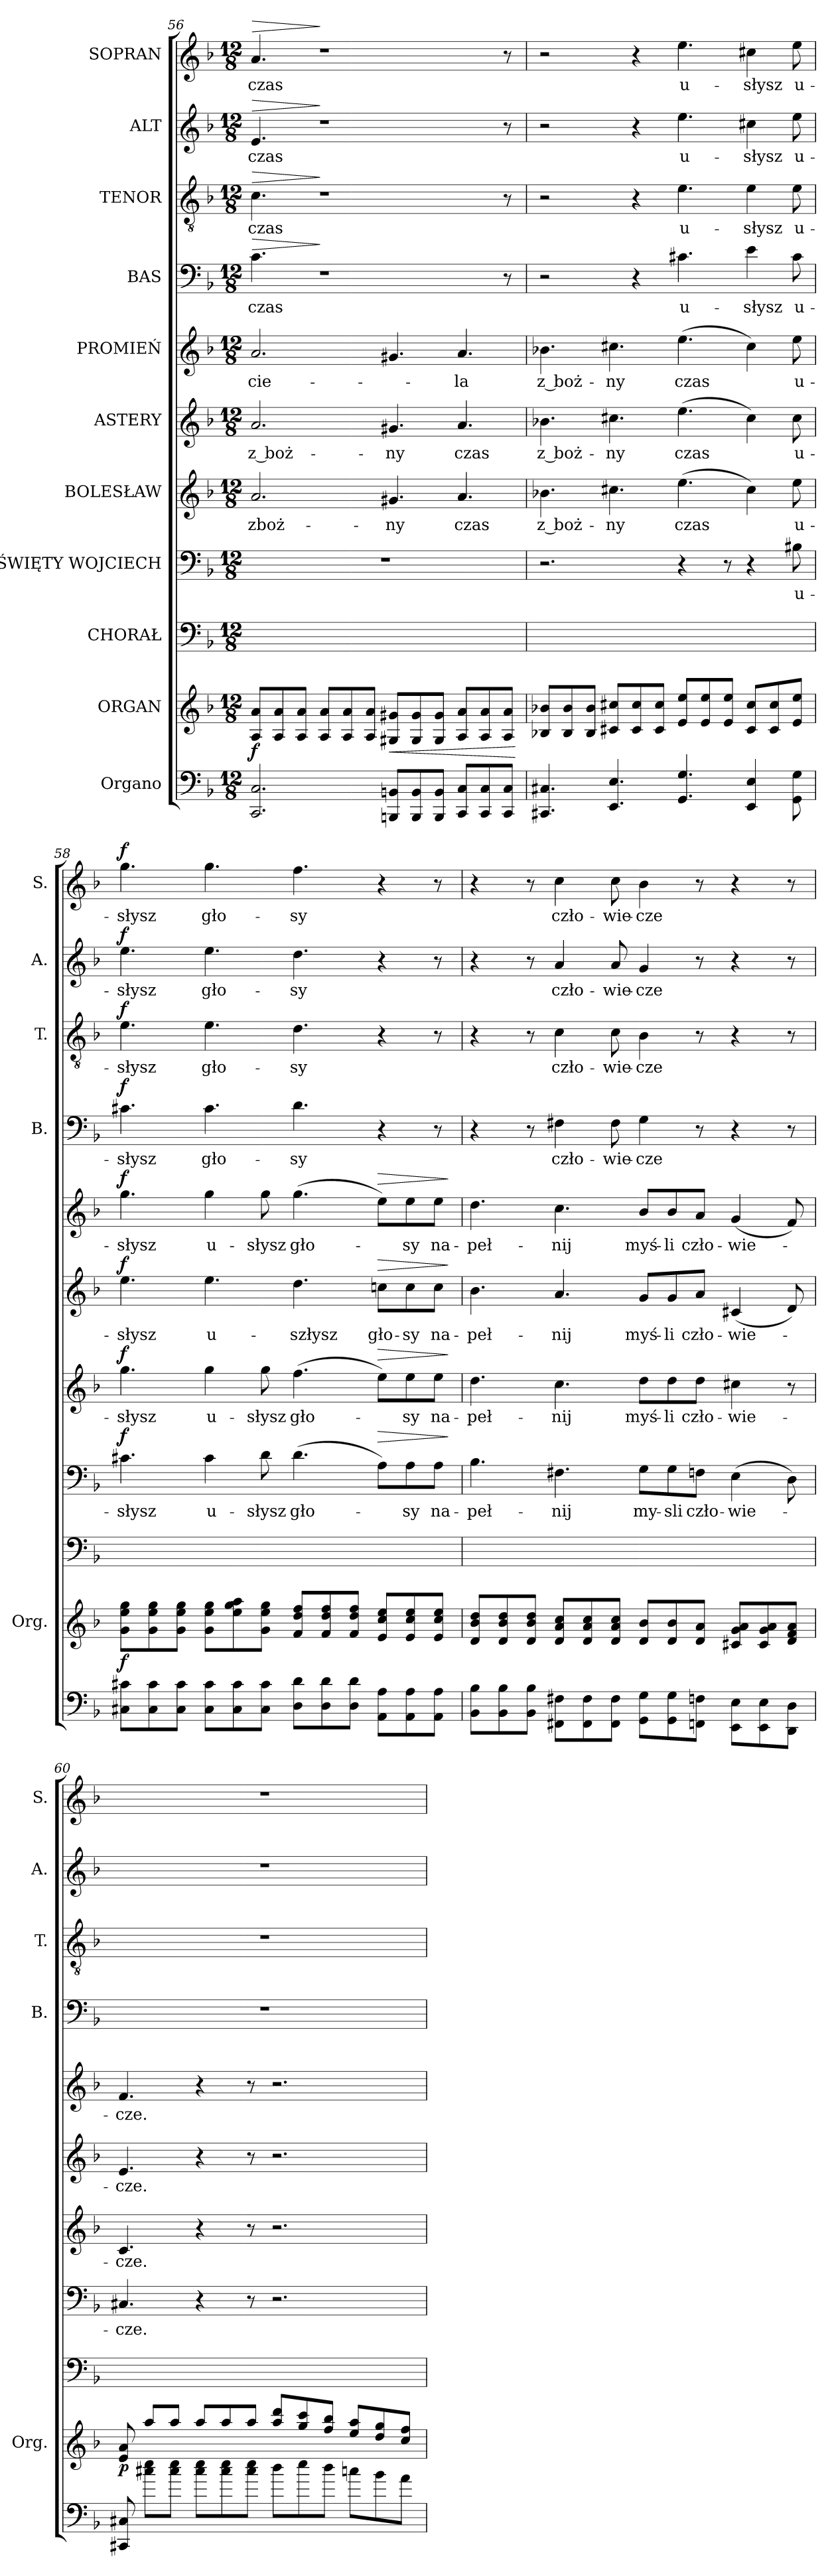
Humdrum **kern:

**kern	**kern	**dynam	**kern	**kern	**text	**dynam	**kern	**text	**dynam	**kern	**text	**dynam	**kern	**text	**dynam	**kern	**text	**dynam	**kern	**text	**dynam	**kern	**text	**dynam	**kern	**text	**dynam
*part11	*part10	*part10	*part9	*part8	*part8	*part8	*part7	*part7	*part7	*part6	*part6	*part6	*part5	*part5	*part5	*part4	*part4	*part4	*part3	*part3	*part3	*part2	*part2	*part2	*part1	*part1	*part1
*staff11	*staff10	*staff10	*staff9	*staff8	*staff8	*staff8	*staff7	*staff7	*staff7	*staff6	*staff6	*staff6	*staff5	*staff5	*staff5	*staff4	*staff4	*staff4	*staff3	*staff3	*staff3	*staff2	*staff2	*staff2	*staff1	*staff1	*staff1
*I"Organo	*I"ORGAN	*	*I"CHORAŁ	*I"ŚWIĘTY WOJCIECH	*	*	*I"BOLESŁAW	*	*	*I"ASTERY	*	*	*I"PROMIEŃ	*	*	*I"BAS	*	*	*I"TENOR	*	*	*I"ALT	*	*	*I"SOPRAN	*	*
*	*I'Org.	*	*	*	*	*	*	*	*	*	*	*	*	*	*	*I'B.	*	*	*I'T.	*	*	*I'A.	*	*	*I'S.	*	*
*clefF4	*clefG2	*	*clefF4	*clefF4	*	*	*clefG2	*	*	*clefG2	*	*	*clefG2	*	*	*clefF4	*	*	*clefGv2	*	*	*clefG2	*	*	*clefG2	*	*
*k[b-]	*k[b-]	*	*k[b-]	*k[b-]	*	*	*k[b-]	*	*	*k[b-]	*	*	*k[b-]	*	*	*k[b-]	*	*	*k[b-]	*	*	*k[b-]	*	*	*k[b-]	*	*
*d:	*d:	*	*d:	*d:	*	*	*d:	*	*	*d:	*	*	*d:	*	*	*d:	*	*	*d:	*	*	*d:	*	*	*d:	*	*
*M12/8	*M12/8	*	*M12/8	*M12/8	*	*	*M12/8	*	*	*M12/8	*	*	*M12/8	*	*	*M12/8	*	*	*M12/8	*	*	*M12/8	*	*	*M12/8	*	*
=56	=56	=56	=56	=56	=56	=56	=56	=56	=56	=56	=56	=56	=56	=56	=56	=56	=56	=56	=56	=56	=56	=56	=56	=56	=56	=56	=56
!	!	!	!	!	!	!	!	!	!	!	!	!	!	!	!	!	!	!LO:HP:a	!	!	!LO:HP:a	!	!	!LO:HP:a	!	!	!LO:HP:a
2.CC/ 2.C/	8A/ 8a/L	f	1.ryy	1.r	.	.	2.a/	zboż-	.	2.a/	z boż-	.	2.a/	-cie-	.	4.c\	czas	>	4.c\	czas	>	4.e/	czas	>	4.a/	czas	>
.	8A/ 8a/	.	.	.	.	.	.	.	.	.	.	.	.	.	.	.	.	.	.	.	.	.	.	.	.	.	.
.	8A/ 8a/J	.	.	.	.	.	.	.	.	.	.	.	.	.	.	.	.	.	.	.	.	.	.	.	.	.	.
.	8A/ 8a/L	.	.	.	.	.	.	.	.	.	.	.	.	.	.	1r	.	]	1r	.	]	1r	.	]	1r	.	]
.	8A/ 8a/	.	.	.	.	.	.	.	.	.	.	.	.	.	.	.	.	.	.	.	.	.	.	.	.	.	.
.	8A/ 8a/J	.	.	.	.	.	.	.	.	.	.	.	.	.	.	.	.	.	.	.	.	.	.	.	.	.	.
!	!	!LO:HP:b	!	!	!	!	!	!	!	!	!	!	!	!	!	!	!	!	!	!	!	!	!	!	!	!	!
8BBBn/ 8BBn/L	8G#X/ 8g#X/L	<	.	.	.	.	4.g#X/	-ny	.	4.g#X/	-ny	.	4.g#X/	.	.	.	.	.	.	.	.	.	.	.	.	.	.
8BBB/ 8BB/	8G#/ 8g#/	.	.	.	.	.	.	.	.	.	.	.	.	.	.	.	.	.	.	.	.	.	.	.	.	.	.
8BBB/ 8BB/J	8G#/ 8g#/J	.	.	.	.	.	.	.	.	.	.	.	.	.	.	.	.	.	.	.	.	.	.	.	.	.	.
8CC/ 8C/L	8A/ 8a/L	.	.	.	.	.	4.a/	czas	.	4.a/	czas	.	4.a/	-la	.	.	.	.	.	.	.	.	.	.	.	.	.
8CC/ 8C/	8A/ 8a/	.	.	.	.	.	.	.	.	.	.	.	.	.	.	.	.	.	.	.	.	.	.	.	.	.	.
8CC/ 8C/J	8A/ 8a/J	.	.	.	.	.	.	.	.	.	.	.	.	.	.	8r	.	.	8r	.	.	8r	.	.	8r	.	.
.	.	[	.	.	.	.	.	.	.	.	.	.	.	.	.	.	.	.	.	.	.	.	.	.	.	.	.
=57	=57	=57	=57	=57	=57	=57	=57	=57	=57	=57	=57	=57	=57	=57	=57	=57	=57	=57	=57	=57	=57	=57	=57	=57	=57	=57	=57
4.CC#X/ 4.C#X/	8B-X/ 8b-X/L	.	1.ryy	2.r	.	.	4.b-X\	z boż-	.	4.b-X\	z boż-	.	4.b-X\	z boż-	.	2r	.	.	2r	.	.	2r	.	.	2r	.	.
.	8B-/ 8b-/	.	.	.	.	.	.	.	.	.	.	.	.	.	.	.	.	.	.	.	.	.	.	.	.	.	.
.	8B-/ 8b-/J	.	.	.	.	.	.	.	.	.	.	.	.	.	.	.	.	.	.	.	.	.	.	.	.	.	.
4.EE/ 4.E/	8c#X/ 8cc#X/L	.	.	.	.	.	4.cc#X\	-ny	.	4.cc#X\	-ny	.	4.cc#X\	-ny	.	.	.	.	.	.	.	.	.	.	.	.	.
.	8c#/ 8cc#/	.	.	.	.	.	.	.	.	.	.	.	.	.	.	4r	.	.	4r	.	.	4r	.	.	4r	.	.
.	8c#/ 8cc#/J	.	.	.	.	.	.	.	.	.	.	.	.	.	.	.	.	.	.	.	.	.	.	.	.	.	.
4.GG/ 4.G/	8e/ 8ee/L	.	.	4r	.	.	(4.ee\	czas	.	(4.ee\	czas	.	(4.ee\	czas	.	4.c#X\	u-	.	4.e\	u-	.	4.ee\	u-	.	4.ee\	u-	.
.	8e/ 8ee/	.	.	.	.	.	.	.	.	.	.	.	.	.	.	.	.	.	.	.	.	.	.	.	.	.	.
.	8e/ 8ee/J	.	.	8r	.	.	.	.	.	.	.	.	.	.	.	.	.	.	.	.	.	.	.	.	.	.	.
4EE/ 4E/	8c#/ 8cc#/L	.	.	4r	.	.	4cc#\)	.	.	4cc#\)	.	.	4cc#\)	.	.	4e\	-słysz	.	4e\	-słysz	.	4cc#X\	-słysz	.	4cc#X\	-słysz	.
.	8c#/ 8cc#/	.	.	.	.	.	.	.	.	.	.	.	.	.	.	.	.	.	.	.	.	.	.	.	.	.	.
8GG\ 8G\	8e/ 8ee/J	.	.	8B#X\	u-	.	8ee\	u-	.	8cc#\	u-	.	8ee\	u-	.	8c#\	u-	.	8e\	u-	.	8ee\	u-	.	8ee\	u-	.
=58	=58	=58	=58	=58	=58	=58	=58	=58	=58	=58	=58	=58	=58	=58	=58	=58	=58	=58	=58	=58	=58	=58	=58	=58	=58	=58	=58
!	!	!	!	!	!	!LO:DY:a	!	!	!LO:DY:a	!	!	!LO:DY:a	!	!	!LO:DY:a	!	!	!LO:DY:a	!	!	!LO:DY:a	!	!	!LO:DY:a	!	!	!LO:DY:a
8C#X\ 8c#X\L	8g\ 8ee\ 8gg\L	f	1.ryy	4.c#X\	-słysz	f	4.gg\	-słysz	f	4.ee\	-słysz	f	4.gg\	-słysz	f	4.c#X\	-słysz	f	4.e\	-słysz	f	4.ee\	-słysz	f	4.gg\	-słysz	f
8C#\ 8c#\	8g\ 8ee\ 8gg\	.	.	.	.	.	.	.	.	.	.	.	.	.	.	.	.	.	.	.	.	.	.	.	.	.	.
8C#\ 8c#\J	8g\ 8ee\ 8gg\J	.	.	.	.	.	.	.	.	.	.	.	.	.	.	.	.	.	.	.	.	.	.	.	.	.	.
8C#\ 8c#\L	8g\ 8ee\ 8gg\L	.	.	4c#\	u-	.	4gg\	u-	.	4.ee\	u-	.	4gg\	u-	.	4.c#\	gło-	.	4.e\	gło-	.	4.ee\	gło-	.	4.gg\	gło-	.
8C#\ 8c#\	8ee\ 8gg\ 8aa\	.	.	.	.	.	.	.	.	.	.	.	.	.	.	.	.	.	.	.	.	.	.	.	.	.	.
8C#\ 8c#\J	8g\ 8ee\ 8gg\J	.	.	8d\	-słysz	.	8gg\	-słysz	.	.	.	.	8gg\	-słysz	.	.	.	.	.	.	.	.	.	.	.	.	.
8D\ 8d\L	8f/ 8dd/ 8ff/L	.	.	(4.d\	gło-	.	(4.ff\	gło-	.	4.dd\	-szłysz	.	(4.gg\	gło-	.	4.d\	-sy	.	4.d\	-sy	.	4.dd\	-sy	.	4.ff\	-sy	.
8D\ 8d\	8f/ 8dd/ 8ff/	.	.	.	.	.	.	.	.	.	.	.	.	.	.	.	.	.	.	.	.	.	.	.	.	.	.
8D\ 8d\J	8f/ 8dd/ 8ff/J	.	.	.	.	.	.	.	.	.	.	.	.	.	.	.	.	.	.	.	.	.	.	.	.	.	.
!	!	!	!	!	!	!LO:HP:a	!	!	!LO:HP:a	!	!	!LO:HP:a	!	!	!LO:HP:a	!	!	!	!	!	!	!	!	!	!	!	!
8AA\ 8A\L	8e/ 8cc/ 8ee/L	.	.	8A\L)	.	>	8ee\L)	.	>	8ccn\L	gło-	>	8ee\L)	.	>	4r	.	.	4r	.	.	4r	.	.	4r	.	.
8AA\ 8A\	8e/ 8cc/ 8ee/	.	.	8A\	-sy	.	8ee\	-sy	.	8cc\	-sy	.	8ee\	-sy	.	.	.	.	.	.	.	.	.	.	.	.	.
8AA\ 8A\J	8e/ 8cc/ 8ee/J	.	.	8A\J	na-	.	8ee\J	na-	.	8cc\J	na-	.	8ee\J	na-	.	8r	.	.	8r	.	.	8r	.	.	8r	.	.
.	.	.	.	.	.	]	.	.	]	.	.	]	.	.	]	.	.	.	.	.	.	.	.	.	.	.	.
=59	=59	=59	=59	=59	=59	=59	=59	=59	=59	=59	=59	=59	=59	=59	=59	=59	=59	=59	=59	=59	=59	=59	=59	=59	=59	=59	=59
8BB-\ 8B-\L	8d/ 8b-/ 8dd/L	.	1.ryy	4.B-\	-peł-	.	4.dd\	-peł-	.	4.b-\	-peł-	.	4.dd\	-peł-	.	4r	.	.	4r	.	.	4r	.	.	4r	.	.
8BB-\ 8B-\	8d/ 8b-/ 8dd/	.	.	.	.	.	.	.	.	.	.	.	.	.	.	.	.	.	.	.	.	.	.	.	.	.	.
8BB-\ 8B-\J	8d/ 8b-/ 8dd/J	.	.	.	.	.	.	.	.	.	.	.	.	.	.	8r	.	.	8r	.	.	8r	.	.	8r	.	.
8FF#X\ 8F#X\L	8d/ 8a/ 8cc/L	.	.	4.F#X\	-nij	.	4.cc\	-nij	.	4.a/	-nij	.	4.cc\	-nij	.	4F#X\	czło-	.	4c\	czło-	.	4a/	czło-	.	4cc\	czło-	.
8FF#\ 8F#\	8d/ 8a/ 8cc/	.	.	.	.	.	.	.	.	.	.	.	.	.	.	.	.	.	.	.	.	.	.	.	.	.	.
8FF#\ 8F#\J	8d/ 8a/ 8cc/J	.	.	.	.	.	.	.	.	.	.	.	.	.	.	8F#\	-wie-	.	8c\	-wie-	.	8a/	-wie-	.	8cc\	-wie-	.
8GG\ 8G\L	8d/ 8b-/L	.	.	8G\L	my-	.	8dd\L	myś-	.	8g/L	myś-	.	8b-/L	myś-	.	4G\	-cze	.	4B-\	-cze	.	4g/	-cze-	.	4b-\	-cze	.
8GG\ 8G\	8d/ 8b-/	.	.	8G\	-sli	.	8dd\	-li	.	8g/	-li	.	8b-/	-li	.	.	.	.	.	.	.	.	.	.	.	.	.
8FFn\ 8Fn\J	8d/ 8a/J	.	.	8Fn\J	czło-	.	8dd\J	czło-	.	8a/J	czło-	.	8a/J	czło-	.	8r	.	.	8r	.	.	8r	.	.	8r	.	.
8EE\ 8E\L	8c#X/ 8g/ 8a/L	.	.	(4E\	-wie-	.	4cc#X\	-wie-	.	(4c#X/	-wie-	.	(4g/	-wie-	.	4r	.	.	4r	.	.	4r	.	.	4r	.	.
8EE\ 8E\	8c#/ 8g/ 8a/	.	.	.	.	.	.	.	.	.	.	.	.	.	.	.	.	.	.	.	.	.	.	.	.	.	.
8DD\ 8D\J	8d/ 8f/ 8a/J	.	.	8D\)	.	.	8r	.	.	8d/)	.	.	8f/)	.	.	8r	.	.	8r	.	.	8r	.	.	8r	.	.
=60	=60	=60	=60	=60	=60	=60	=60	=60	=60	=60	=60	=60	=60	=60	=60	=60	=60	=60	=60	=60	=60	=60	=60	=60	=60	=60	=60
8CC#X/ 8C#X/	8e/ 8a/	p	1.ryy	4.C#X/	-cze.	.	4.c/	-cze.	.	4.e/	-cze.	.	4.f/	-cze.	.	1.r	.	.	1.r	.	.	1.r	.	.	1.r	.	.
8cc#X\ 8ee\L	8aa/L	.	.	.	.	.	.	.	.	.	.	.	.	.	.	.	.	.	.	.	.	.	.	.	.	.	.
8cc#\ 8ee\J	8aa/J	.	.	.	.	.	.	.	.	.	.	.	.	.	.	.	.	.	.	.	.	.	.	.	.	.	.
8cc#\ 8ee\L	8aa/L	.	.	4r	.	.	4r	.	.	4r	.	.	4r	.	.	.	.	.	.	.	.	.	.	.	.	.	.
8cc#\ 8ee\	8aa/	.	.	.	.	.	.	.	.	.	.	.	.	.	.	.	.	.	.	.	.	.	.	.	.	.	.
8cc#\ 8ee\J	8aa/J	.	.	8r	.	.	8r	.	.	8r	.	.	8r	.	.	.	.	.	.	.	.	.	.	.	.	.	.
8dd\L	8aa/ 8ddd/L	.	.	2.r	.	.	2.r	.	.	2.r	.	.	2.r	.	.	.	.	.	.	.	.	.	.	.	.	.	.
8ee\	8gg/ 8ccc/	.	.	.	.	.	.	.	.	.	.	.	.	.	.	.	.	.	.	.	.	.	.	.	.	.	.
8dd\J	8ff/ 8bb-/J	.	.	.	.	.	.	.	.	.	.	.	.	.	.	.	.	.	.	.	.	.	.	.	.	.	.
8ccn\L	8ee/ 8aa/L	.	.	.	.	.	.	.	.	.	.	.	.	.	.	.	.	.	.	.	.	.	.	.	.	.	.
8b-\	8dd/ 8gg/	.	.	.	.	.	.	.	.	.	.	.	.	.	.	.	.	.	.	.	.	.	.	.	.	.	.
8a\J	8cc/ 8ff/J	.	.	.	.	.	.	.	.	.	.	.	.	.	.	.	.	.	.	.	.	.	.	.	.	.	.
=	=	=	=	=	=	=	=	=	=	=	=	=	=	=	=	=	=	=	=	=	=	=	=	=	=	=	=
*-	*-	*-	*-	*-	*-	*-	*-	*-	*-	*-	*-	*-	*-	*-	*-	*-	*-	*-	*-	*-	*-	*-	*-	*-	*-	*-	*-
